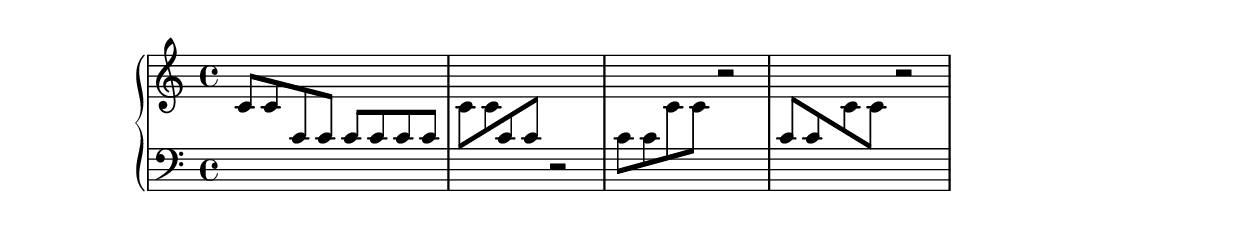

\version "2.10.0"
\header{
texidoc="
Beams can be typeset over fixed distance aligned staves, beam
beautification does not really work, but knees do. Beams should be
behave well, wherever the switching point is.
"
}

\context PianoStaff <<
  \new Staff = "one" \relative c'{
    \stemUp  c8[ c \change Staff=two \stemUp c c]
    c[ c c c]
    \change Staff=one
    \stemDown  c8[ c \change Staff=two \stemUp c c]
    r2
    \stemDown  c8[ c \change Staff=one \stemDown c c]
    r2
    \change Staff=two
    \stemUp  c8[ c \change Staff=one \stemDown c c]
    r2
  }
  \new Staff = "two" \relative c'{
    \clef bass
    s1
    s1
    s1
    s1
  }
>>


